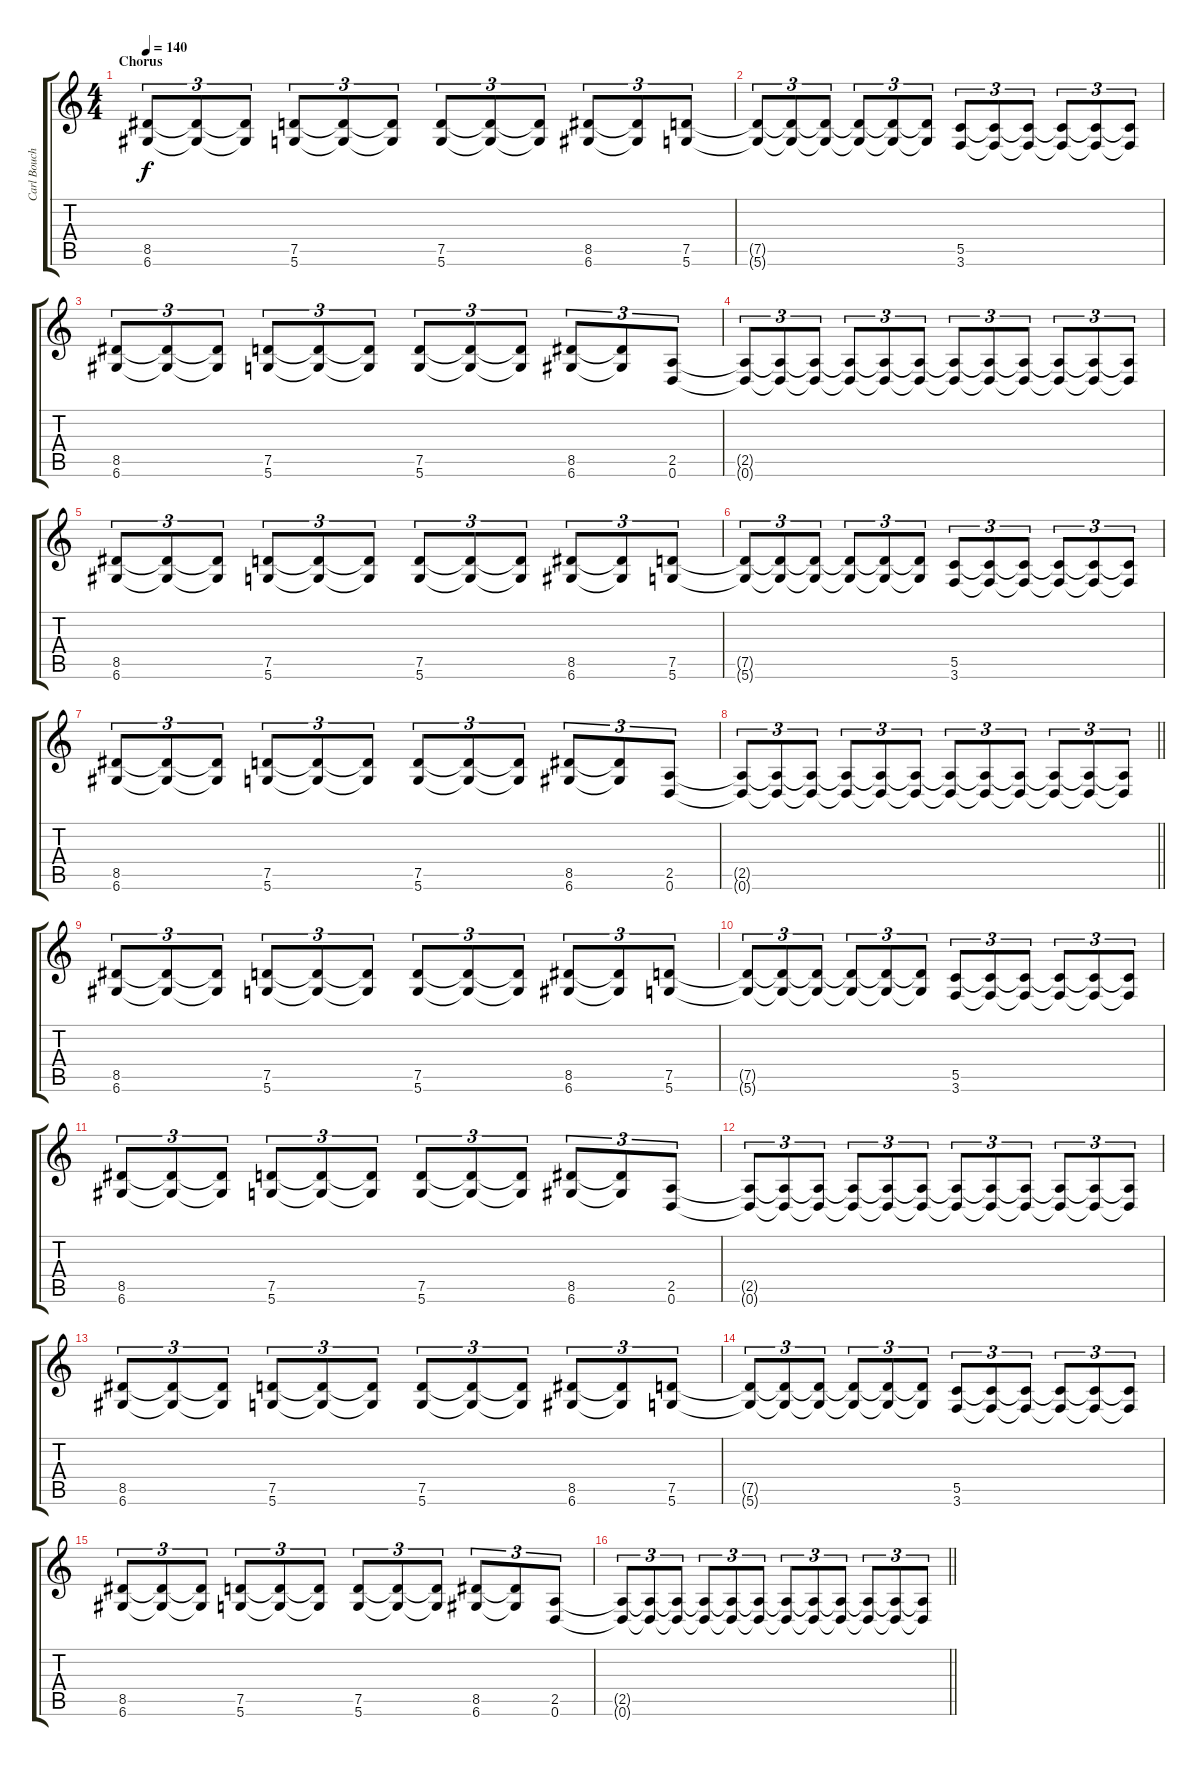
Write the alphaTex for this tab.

\track ("Carl Bouchard" "Carl Bouch") {instrument distortionguitar}
\staff {score tabs}
\tuning (D4 A3 F3 C3 G2 D2) {hide}
\ts (4 4)
\section ("" "Chorus")
\tempo 140
\clef g2
\ks c
(8.5 6.6).8{tu (3 2) dy f} (8.5{t} 6.6{t}).8{tu (3 2)} (8.5{t} 6.6{t}).8{tu (3 2)} (7.5 5.6).8{tu (3 2)} (7.5{t} 5.6{t}).8{tu (3 2)} (7.5{t} 5.6{t}).8{tu (3 2)} (7.5 5.6).8{tu (3 2)} (7.5{t} 5.6{t}).8{tu (3 2)} (7.5{t} 5.6{t}).8{tu (3 2)} (8.5 6.6).8{tu (3 2)} (8.5{t} 6.6{t}).8{tu (3 2)} (7.5 5.6).8{tu (3 2)} |
(7.5{t} 5.6{t}).8{tu (3 2)} (7.5{t} 5.6{t}).8{tu (3 2)} (7.5{t} 5.6{t}).8{tu (3 2)} (7.5{t} 5.6{t}).8{tu (3 2)} (7.5{t} 5.6{t}).8{tu (3 2)} (7.5{t} 5.6{t}).8{tu (3 2)} (5.5 3.6).8{tu (3 2)} (5.5{t} 3.6{t}).8{tu (3 2)} (5.5{t} 3.6{t}).8{tu (3 2)} (5.5{t} 3.6{t}).8{tu (3 2)} (5.5{t} 3.6{t}).8{tu (3 2)} (5.5{t} 3.6{t}).8{tu (3 2)} |
(8.5 6.6).8{tu (3 2)} (8.5{t} 6.6{t}).8{tu (3 2)} (8.5{t} 6.6{t}).8{tu (3 2)} (7.5 5.6).8{tu (3 2)} (7.5{t} 5.6{t}).8{tu (3 2)} (7.5{t} 5.6{t}).8{tu (3 2)} (7.5 5.6).8{tu (3 2)} (7.5{t} 5.6{t}).8{tu (3 2)} (7.5{t} 5.6{t}).8{tu (3 2)} (8.5 6.6).8{tu (3 2)} (8.5{t} 6.6{t}).8{tu (3 2)} (2.5 0.6).8{tu (3 2)} |
(2.5{t} 0.6{t}).8{tu (3 2)} (2.5{t} 0.6{t}).8{tu (3 2)} (2.5{t} 0.6{t}).8{tu (3 2)} (2.5{t} 0.6{t}).8{tu (3 2)} (2.5{t} 0.6{t}).8{tu (3 2)} (2.5{t} 0.6{t}).8{tu (3 2)} (2.5{t} 0.6{t}).8{tu (3 2)} (2.5{t} 0.6{t}).8{tu (3 2)} (2.5{t} 0.6{t}).8{tu (3 2)} (2.5{t} 0.6{t}).8{tu (3 2)} (2.5{t} 0.6{t}).8{tu (3 2)} (2.5{t} 0.6{t}).8{tu (3 2)} |
(8.5 6.6).8{tu (3 2)} (8.5{t} 6.6{t}).8{tu (3 2)} (8.5{t} 6.6{t}).8{tu (3 2)} (7.5 5.6).8{tu (3 2)} (7.5{t} 5.6{t}).8{tu (3 2)} (7.5{t} 5.6{t}).8{tu (3 2)} (7.5 5.6).8{tu (3 2)} (7.5{t} 5.6{t}).8{tu (3 2)} (7.5{t} 5.6{t}).8{tu (3 2)} (8.5 6.6).8{tu (3 2)} (8.5{t} 6.6{t}).8{tu (3 2)} (7.5 5.6).8{tu (3 2)} |
(7.5{t} 5.6{t}).8{tu (3 2)} (7.5{t} 5.6{t}).8{tu (3 2)} (7.5{t} 5.6{t}).8{tu (3 2)} (7.5{t} 5.6{t}).8{tu (3 2)} (7.5{t} 5.6{t}).8{tu (3 2)} (7.5{t} 5.6{t}).8{tu (3 2)} (5.5 3.6).8{tu (3 2)} (5.5{t} 3.6{t}).8{tu (3 2)} (5.5{t} 3.6{t}).8{tu (3 2)} (5.5{t} 3.6{t}).8{tu (3 2)} (5.5{t} 3.6{t}).8{tu (3 2)} (5.5{t} 3.6{t}).8{tu (3 2)} |
(8.5 6.6).8{tu (3 2)} (8.5{t} 6.6{t}).8{tu (3 2)} (8.5{t} 6.6{t}).8{tu (3 2)} (7.5 5.6).8{tu (3 2)} (7.5{t} 5.6{t}).8{tu (3 2)} (7.5{t} 5.6{t}).8{tu (3 2)} (7.5 5.6).8{tu (3 2)} (7.5{t} 5.6{t}).8{tu (3 2)} (7.5{t} 5.6{t}).8{tu (3 2)} (8.5 6.6).8{tu (3 2)} (8.5{t} 6.6{t}).8{tu (3 2)} (2.5 0.6).8{tu (3 2)} |
\barLineRight lightlight
(2.5{t} 0.6{t}).8{tu (3 2)} (2.5{t} 0.6{t}).8{tu (3 2)} (2.5{t} 0.6{t}).8{tu (3 2)} (2.5{t} 0.6{t}).8{tu (3 2)} (2.5{t} 0.6{t}).8{tu (3 2)} (2.5{t} 0.6{t}).8{tu (3 2)} (2.5{t} 0.6{t}).8{tu (3 2)} (2.5{t} 0.6{t}).8{tu (3 2)} (2.5{t} 0.6{t}).8{tu (3 2)} (2.5{t} 0.6{t}).8{tu (3 2)} (2.5{t} 0.6{t}).8{tu (3 2)} (2.5{t} 0.6{t}).8{tu (3 2)} |
(8.5 6.6).8{tu (3 2)} (8.5{t} 6.6{t}).8{tu (3 2)} (8.5{t} 6.6{t}).8{tu (3 2)} (7.5 5.6).8{tu (3 2)} (7.5{t} 5.6{t}).8{tu (3 2)} (7.5{t} 5.6{t}).8{tu (3 2)} (7.5 5.6).8{tu (3 2)} (7.5{t} 5.6{t}).8{tu (3 2)} (7.5{t} 5.6{t}).8{tu (3 2)} (8.5 6.6).8{tu (3 2)} (8.5{t} 6.6{t}).8{tu (3 2)} (7.5 5.6).8{tu (3 2)} |
(7.5{t} 5.6{t}).8{tu (3 2)} (7.5{t} 5.6{t}).8{tu (3 2)} (7.5{t} 5.6{t}).8{tu (3 2)} (7.5{t} 5.6{t}).8{tu (3 2)} (7.5{t} 5.6{t}).8{tu (3 2)} (7.5{t} 5.6{t}).8{tu (3 2)} (5.5 3.6).8{tu (3 2)} (5.5{t} 3.6{t}).8{tu (3 2)} (5.5{t} 3.6{t}).8{tu (3 2)} (5.5{t} 3.6{t}).8{tu (3 2)} (5.5{t} 3.6{t}).8{tu (3 2)} (5.5{t} 3.6{t}).8{tu (3 2)} |
(8.5 6.6).8{tu (3 2)} (8.5{t} 6.6{t}).8{tu (3 2)} (8.5{t} 6.6{t}).8{tu (3 2)} (7.5 5.6).8{tu (3 2)} (7.5{t} 5.6{t}).8{tu (3 2)} (7.5{t} 5.6{t}).8{tu (3 2)} (7.5 5.6).8{tu (3 2)} (7.5{t} 5.6{t}).8{tu (3 2)} (7.5{t} 5.6{t}).8{tu (3 2)} (8.5 6.6).8{tu (3 2)} (8.5{t} 6.6{t}).8{tu (3 2)} (2.5 0.6).8{tu (3 2)} |
(2.5{t} 0.6{t}).8{tu (3 2)} (2.5{t} 0.6{t}).8{tu (3 2)} (2.5{t} 0.6{t}).8{tu (3 2)} (2.5{t} 0.6{t}).8{tu (3 2)} (2.5{t} 0.6{t}).8{tu (3 2)} (2.5{t} 0.6{t}).8{tu (3 2)} (2.5{t} 0.6{t}).8{tu (3 2)} (2.5{t} 0.6{t}).8{tu (3 2)} (2.5{t} 0.6{t}).8{tu (3 2)} (2.5{t} 0.6{t}).8{tu (3 2)} (2.5{t} 0.6{t}).8{tu (3 2)} (2.5{t} 0.6{t}).8{tu (3 2)} |
(8.5 6.6).8{tu (3 2)} (8.5{t} 6.6{t}).8{tu (3 2)} (8.5{t} 6.6{t}).8{tu (3 2)} (7.5 5.6).8{tu (3 2)} (7.5{t} 5.6{t}).8{tu (3 2)} (7.5{t} 5.6{t}).8{tu (3 2)} (7.5 5.6).8{tu (3 2)} (7.5{t} 5.6{t}).8{tu (3 2)} (7.5{t} 5.6{t}).8{tu (3 2)} (8.5 6.6).8{tu (3 2)} (8.5{t} 6.6{t}).8{tu (3 2)} (7.5 5.6).8{tu (3 2)} |
(7.5{t} 5.6{t}).8{tu (3 2)} (7.5{t} 5.6{t}).8{tu (3 2)} (7.5{t} 5.6{t}).8{tu (3 2)} (7.5{t} 5.6{t}).8{tu (3 2)} (7.5{t} 5.6{t}).8{tu (3 2)} (7.5{t} 5.6{t}).8{tu (3 2)} (5.5 3.6).8{tu (3 2)} (5.5{t} 3.6{t}).8{tu (3 2)} (5.5{t} 3.6{t}).8{tu (3 2)} (5.5{t} 3.6{t}).8{tu (3 2)} (5.5{t} 3.6{t}).8{tu (3 2)} (5.5{t} 3.6{t}).8{tu (3 2)} |
(8.5 6.6).8{tu (3 2)} (8.5{t} 6.6{t}).8{tu (3 2)} (8.5{t} 6.6{t}).8{tu (3 2)} (7.5 5.6).8{tu (3 2)} (7.5{t} 5.6{t}).8{tu (3 2)} (7.5{t} 5.6{t}).8{tu (3 2)} (7.5 5.6).8{tu (3 2)} (7.5{t} 5.6{t}).8{tu (3 2)} (7.5{t} 5.6{t}).8{tu (3 2)} (8.5 6.6).8{tu (3 2)} (8.5{t} 6.6{t}).8{tu (3 2)} (2.5 0.6).8{tu (3 2)} |
\barLineRight lightlight
(2.5{t} 0.6{t}).8{tu (3 2)} (2.5{t} 0.6{t}).8{tu (3 2)} (2.5{t} 0.6{t}).8{tu (3 2)} (2.5{t} 0.6{t}).8{tu (3 2)} (2.5{t} 0.6{t}).8{tu (3 2)} (2.5{t} 0.6{t}).8{tu (3 2)} (2.5{t} 0.6{t}).8{tu (3 2)} (2.5{t} 0.6{t}).8{tu (3 2)} (2.5{t} 0.6{t}).8{tu (3 2)} (2.5{t} 0.6{t}).8{tu (3 2)} (2.5{t} 0.6{t}).8{tu (3 2)} (2.5{t} 0.6{t}).8{tu (3 2)}
